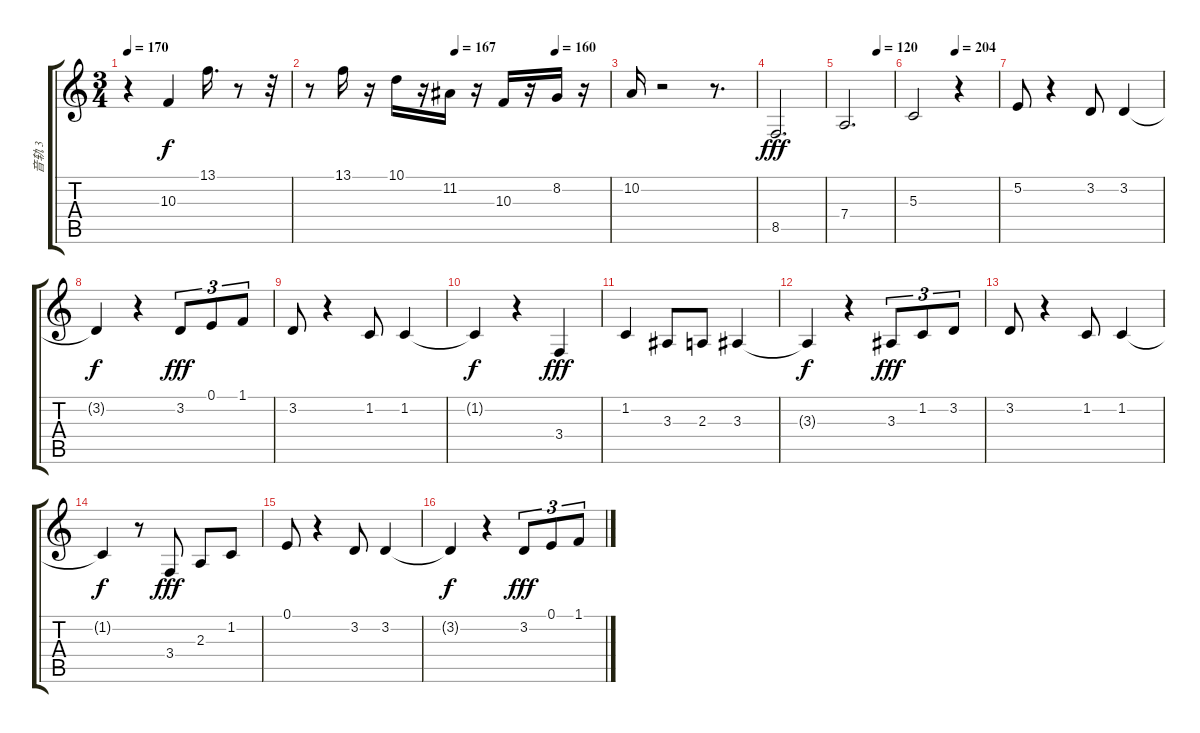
\track ("音轨 3" "音轨 3") {instrument stringensemble1}
\staff {score tabs}
\tuning (E4 B3 G3 D3 A2 E2) {hide}
\ts (3 4)
\tempo 170
\clef g2
\ks c
r.4{dy f} 10.3.4 13.1.16{d} r.8 r.32 |
\tempo (167 0.4861111111111111)
\tempo (160 0.8194444444444444)
r.8 13.1.16 r.16 10.1.16 r.16 11.2.16 r.16 10.3.16 r.16 8.2.16 r.16 |
10.2.16 r.2 r.8{d} |
8.5.2{d dy fff} |
\tempo (120 0.6666666666666666)
7.4.2{d} |
\tempo (204 0.5)
5.3.2 r.4 |
5.2.8 r.4 3.2.8 3.2.4 |
3.2{t}.4{dy f} r.4 3.2.8{tu (3 2) dy fff} 0.1.8{tu (3 2)} 1.1.8{tu (3 2)} |
3.2.8 r.4 1.2.8 1.2.4 |
1.2{t}.4{dy f} r.4 3.4.4{dy fff} |
1.2.4 3.3.8 2.3.8 3.3.4 |
3.3{t}.4{dy f} r.4 3.3.8{tu (3 2) dy fff} 1.2.8{tu (3 2)} 3.2.8{tu (3 2)} |
3.2.8 r.4 1.2.8 1.2.4 |
1.2{t}.4{dy f} r.8 3.4.8{dy fff} 2.3.8 1.2.8 |
0.1.8 r.4 3.2.8 3.2.4 |
3.2{t}.4{dy f} r.4 3.2.8{tu (3 2) dy fff} 0.1.8{tu (3 2)} 1.1.8{tu (3 2)}
